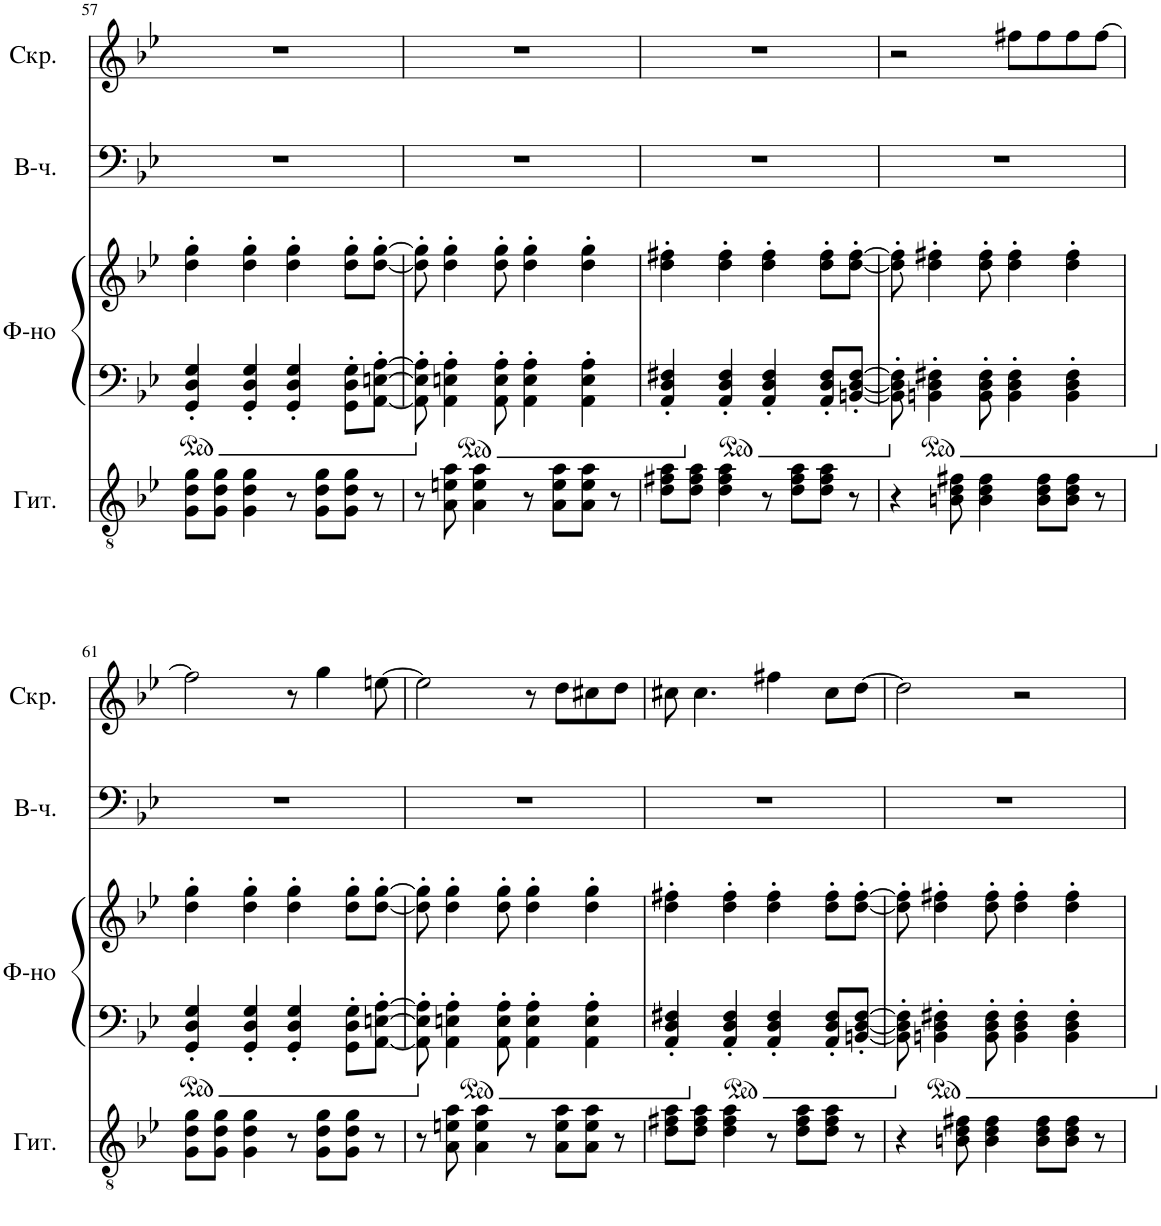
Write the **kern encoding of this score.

**kern	**kern	**kern	**kern	**kern
*part4	*part3	*part3	*part2	*part1
*staff5	*staff4	*staff3	*staff2	*staff1
*I"Акустическая гитара	*I"Фортепиано	*	*I"Виолончель	*I"Скрипка
!!LO:PB:g=z
*clefGv2	*clefF4	*clefG2	*clefF4	*clefG2
*k[b-e-]	*k[b-e-]	*k[b-e-]	*k[b-e-]	*k[b-e-]
*M4/4	*M4/4	*M4/4	*M4/4	*M4/4
=57	=57	=57	=57	=57
8G\ 8d\ 8g\L	4GG/' 4D/' 4G/'	4dd\' 4gg\'	1r	1r
8G\ 8d\ 8g\J	.	.	.	.
4G\ 4d\ 4g\	4GG/' 4D/' 4G/'	4dd\' 4gg\'	.	.
8r	4GG/' 4D/' 4G/'	4dd\' 4gg\'	.	.
8G\ 8d\ 8g\L	.	.	.	.
8G\ 8d\ 8g\J	8GG\' 8D\' 8G\'L	8dd\' 8gg\'L	.	.
8r	[8AA\' [8En\' [8A\'J	[8dd\' [8gg\'J	.	.
=58	=58	=58	=58	=58
8r	8AA\]' 8E\]' 8A\]'	8dd\]' 8gg\]'	1r	1r
8A\ 8en\ 8a\	4AA\' 4En\' 4A\'	4dd\' 4gg\'	.	.
4A\ 4e\ 4a\	.	.	.	.
.	8AA\' 8E\' 8A\'	8dd\' 8gg\'	.	.
8r	4AA\' 4E\' 4A\'	4dd\' 4gg\'	.	.
8A\ 8e\ 8a\L	.	.	.	.
8A\ 8e\ 8a\J	4AA\' 4E\' 4A\'	4dd\' 4gg\'	.	.
8r	.	.	.	.
=59	=59	=59	=59	=59
8d\ 8f#X\ 8a\L	4AA/' 4D/' 4F#X/'	4dd\' 4ff#X\'	1r	1r
8d\ 8f#\ 8a\J	.	.	.	.
4d\ 4f#\ 4a\	4AA/' 4D/' 4F#/'	4dd\' 4ff#\'	.	.
8r	4AA/' 4D/' 4F#/'	4dd\' 4ff#\'	.	.
8d\ 8f#\ 8a\L	.	.	.	.
8d\ 8f#\ 8a\J	8AA/' 8D/' 8F#/'L	8dd\' 8ff#\'L	.	.
8r	[8BBn/' [8D/' [8F#/'J	[8dd\' [8ff#\'J	.	.
=60	=60	=60	=60	=60
4r	8BB\]' 8D\]' 8F#\]'	8dd\]' 8ff#\]'	1r	2r
.	4BBn\' 4D\' 4F#X\'	4dd\' 4ff#X\'	.	.
8Bn\ 8d\ 8f#X\	.	.	.	.
4B\ 4d\ 4f#\	8BB\' 8D\' 8F#\'	8dd\' 8ff#\'	.	.
.	4BB\' 4D\' 4F#\'	4dd\' 4ff#\'	.	8ff#X\L
8B\ 8d\ 8f#\L	.	.	.	8ff#\
8B\ 8d\ 8f#\J	4BB\' 4D\' 4F#\'	4dd\' 4ff#\'	.	8ff#\
8r	.	.	.	[8ff#\J
!!LO:LB:g=z
=61	=61	=61	=61	=61
8G\ 8d\ 8g\L	4GG/' 4D/' 4G/'	4dd\' 4gg\'	1r	2ff#\]
8G\ 8d\ 8g\J	.	.	.	.
4G\ 4d\ 4g\	4GG/' 4D/' 4G/'	4dd\' 4gg\'	.	.
8r	4GG/' 4D/' 4G/'	4dd\' 4gg\'	.	8r
8G\ 8d\ 8g\L	.	.	.	4gg\
8G\ 8d\ 8g\J	8GG\' 8D\' 8G\'L	8dd\' 8gg\'L	.	.
8r	[8AA\' [8En\' [8A\'J	[8dd\' [8gg\'J	.	[8een\
=62	=62	=62	=62	=62
8r	8AA\]' 8E\]' 8A\]'	8dd\]' 8gg\]'	1r	2ee\]
8A\ 8en\ 8a\	4AA\' 4En\' 4A\'	4dd\' 4gg\'	.	.
4A\ 4e\ 4a\	.	.	.	.
.	8AA\' 8E\' 8A\'	8dd\' 8gg\'	.	.
8r	4AA\' 4E\' 4A\'	4dd\' 4gg\'	.	8r
8A\ 8e\ 8a\L	.	.	.	8dd\L
8A\ 8e\ 8a\J	4AA\' 4E\' 4A\'	4dd\' 4gg\'	.	8cc#X\
8r	.	.	.	8dd\J
=63	=63	=63	=63	=63
8d\ 8f#X\ 8a\L	4AA/' 4D/' 4F#X/'	4dd\' 4ff#X\'	1r	8cc#X\
8d\ 8f#\ 8a\J	.	.	.	4.cc#\
4d\ 4f#\ 4a\	4AA/' 4D/' 4F#/'	4dd\' 4ff#\'	.	.
8r	4AA/' 4D/' 4F#/'	4dd\' 4ff#\'	.	4ff#X\
8d\ 8f#\ 8a\L	.	.	.	.
8d\ 8f#\ 8a\J	8AA/' 8D/' 8F#/'L	8dd\' 8ff#\'L	.	8cc#\L
8r	[8BBn/' [8D/' [8F#/'J	[8dd\' [8ff#\'J	.	[8dd\J
=64	=64	=64	=64	=64
4r	8BB\]' 8D\]' 8F#\]'	8dd\]' 8ff#\]'	1r	2dd\]
.	4BBn\' 4D\' 4F#X\'	4dd\' 4ff#X\'	.	.
8Bn\ 8d\ 8f#X\	.	.	.	.
4B\ 4d\ 4f#\	8BB\' 8D\' 8F#\'	8dd\' 8ff#\'	.	.
.	4BB\' 4D\' 4F#\'	4dd\' 4ff#\'	.	2r
8B\ 8d\ 8f#\L	.	.	.	.
8B\ 8d\ 8f#\J	4BB\' 4D\' 4F#\'	4dd\' 4ff#\'	.	.
8r	.	.	.	.
=	=	=	=	=
*-	*-	*-	*-	*-
